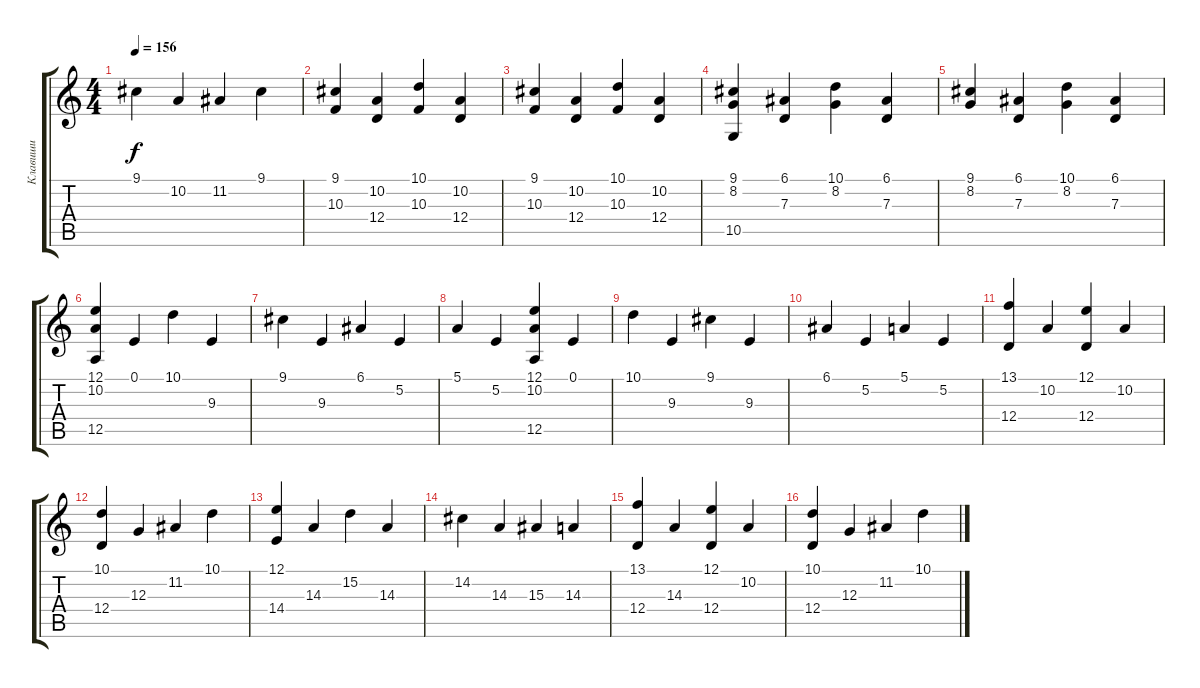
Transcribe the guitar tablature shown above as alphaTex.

\track ("Клавиши" "Клавиши") {instrument electricgrandpiano}
\staff {score tabs}
\tuning (E4 B3 G3 D3 A2 E2) {hide}
\ts (4 4)
\tempo 156
\clef g2
\ks c
9.1.4{dy f} 10.2.4 11.2.4 9.1.4 |
(9.1 10.3).4 (10.2 12.4).4 (10.1 10.3).4 (10.2 12.4).4 |
(9.1 10.3).4 (10.2 12.4).4 (10.1 10.3).4 (10.2 12.4).4 |
(9.1 8.2 10.5).4 (6.1 7.3).4 (10.1 8.2).4 (6.1 7.3).4 |
(9.1 8.2).4 (6.1 7.3).4 (10.1 8.2).4 (6.1 7.3).4 |
(12.1 10.2 12.5).4 0.1.4 10.1.4 9.3.4 |
9.1.4 9.3.4 6.1.4 5.2.4 |
5.1.4 5.2.4 (12.1 10.2 12.5).4 0.1.4 |
10.1.4 9.3.4 9.1.4 9.3.4 |
6.1.4 5.2.4 5.1.4 5.2.4 |
(13.1 12.4).4 10.2.4 (12.1 12.4).4 10.2.4 |
(10.1 12.4).4 12.3.4 11.2.4 10.1.4 |
(12.1 14.4).4 14.3.4 15.2.4 14.3.4 |
14.2.4 14.3.4 15.3.4 14.3.4 |
(13.1 12.4).4 14.3.4 (12.1 12.4).4 10.2.4 |
(10.1 12.4).4 12.3.4 11.2.4 10.1.4
